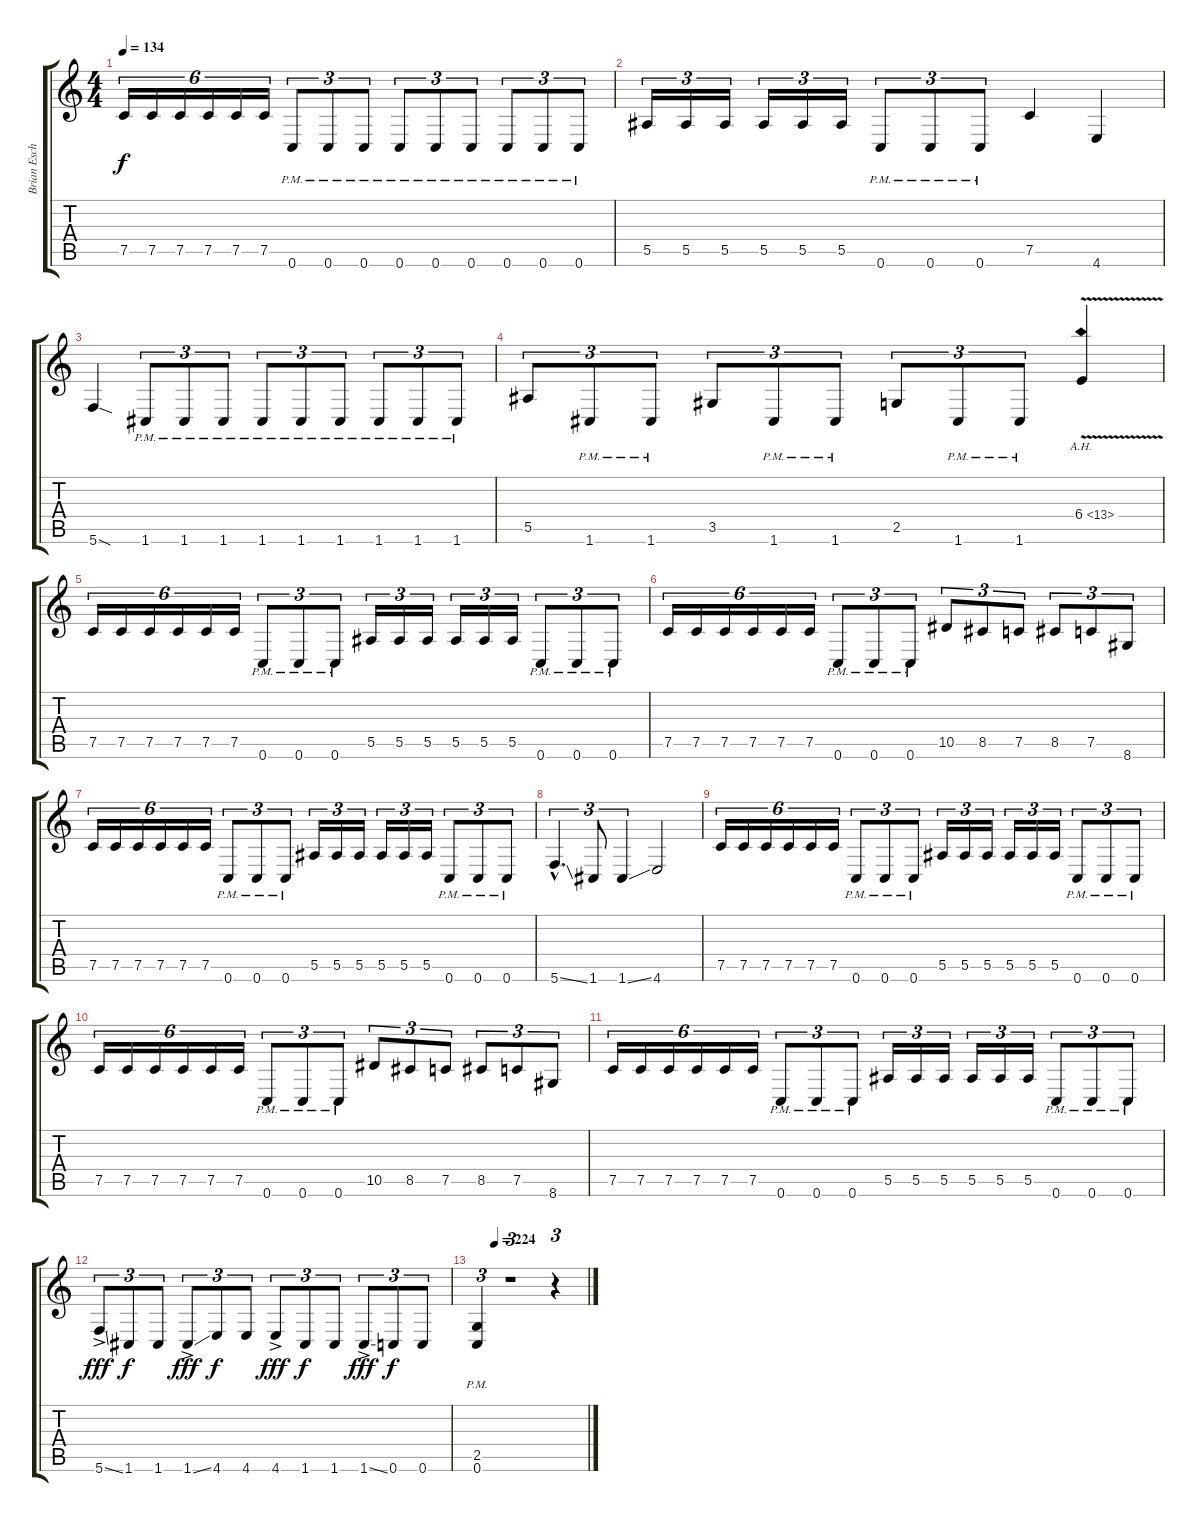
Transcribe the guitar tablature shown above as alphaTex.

\track ("Brian Eschbach (Lead Guitar)" "Brian Esch") {instrument distortionguitar}
\staff {score tabs}
\tuning (C4 G3 Eb3 Bb2 F2 C2) {hide}
\ts (4 4)
\tempo 134
\clef g2
\ks c
7.5.16{tu (6 4) dy f} 7.5.16{tu (6 4)} 7.5.16{tu (6 4)} 7.5.16{tu (6 4)} 7.5.16{tu (6 4)} 7.5.16{tu (6 4)} 0.6{pm}.8{tu (3 2)} 0.6{pm}.8{tu (3 2)} 0.6{pm}.8{tu (3 2)} 0.6{pm}.8{tu (3 2)} 0.6{pm}.8{tu (3 2)} 0.6{pm}.8{tu (3 2)} 0.6{pm}.8{tu (3 2)} 0.6{pm}.8{tu (3 2)} 0.6{pm}.8{tu (3 2)} |
5.5.16{tu (3 2)} 5.5.16{tu (3 2)} 5.5.16{tu (3 2)} 5.5.16{tu (3 2)} 5.5.16{tu (3 2)} 5.5.16{tu (3 2)} 0.6{pm}.8{tu (3 2)} 0.6{pm}.8{tu (3 2)} 0.6{pm}.8{tu (3 2)} 7.5.4 4.6.4 |
5.6{sod}.4 1.6{pm}.8{tu (3 2)} 1.6{pm}.8{tu (3 2)} 1.6{pm}.8{tu (3 2)} 1.6{pm}.8{tu (3 2)} 1.6{pm}.8{tu (3 2)} 1.6{pm}.8{tu (3 2)} 1.6{pm}.8{tu (3 2)} 1.6{pm}.8{tu (3 2)} 1.6{pm}.8{tu (3 2)} |
5.5.8{tu (3 2)} 1.6{pm}.8{tu (3 2)} 1.6{pm}.8{tu (3 2)} 3.5.8{tu (3 2)} 1.6{pm}.8{tu (3 2)} 1.6{pm}.8{tu (3 2)} 2.5.8{tu (3 2)} 1.6{pm}.8{tu (3 2)} 1.6{pm}.8{tu (3 2)} 6.4{ah 7 v}.4 |
7.5.16{tu (6 4)} 7.5.16{tu (6 4)} 7.5.16{tu (6 4)} 7.5.16{tu (6 4)} 7.5.16{tu (6 4)} 7.5.16{tu (6 4)} 0.6{pm}.8{tu (3 2)} 0.6{pm}.8{tu (3 2)} 0.6{pm}.8{tu (3 2)} 5.5.16{tu (3 2)} 5.5.16{tu (3 2)} 5.5.16{tu (3 2)} 5.5.16{tu (3 2)} 5.5.16{tu (3 2)} 5.5.16{tu (3 2)} 0.6{pm}.8{tu (3 2)} 0.6{pm}.8{tu (3 2)} 0.6{pm}.8{tu (3 2)} |
7.5.16{tu (6 4)} 7.5.16{tu (6 4)} 7.5.16{tu (6 4)} 7.5.16{tu (6 4)} 7.5.16{tu (6 4)} 7.5.16{tu (6 4)} 0.6{pm}.8{tu (3 2)} 0.6{pm}.8{tu (3 2)} 0.6{pm}.8{tu (3 2)} 10.5.8{tu (3 2)} 8.5.8{tu (3 2)} 7.5.8{tu (3 2)} 8.5.8{tu (3 2)} 7.5.8{tu (3 2)} 8.6.8{tu (3 2)} |
7.5.16{tu (6 4)} 7.5.16{tu (6 4)} 7.5.16{tu (6 4)} 7.5.16{tu (6 4)} 7.5.16{tu (6 4)} 7.5.16{tu (6 4)} 0.6{pm}.8{tu (3 2)} 0.6{pm}.8{tu (3 2)} 0.6{pm}.8{tu (3 2)} 5.5.16{tu (3 2)} 5.5.16{tu (3 2)} 5.5.16{tu (3 2)} 5.5.16{tu (3 2)} 5.5.16{tu (3 2)} 5.5.16{tu (3 2)} 0.6{pm}.8{tu (3 2)} 0.6{pm}.8{tu (3 2)} 0.6{pm}.8{tu (3 2)} |
5.6{ss hac}.4{d tu (3 2)} 1.6.8{tu (3 2)} 1.6{ss}.4{tu (3 2)} 4.6.2 |
7.5.16{tu (6 4)} 7.5.16{tu (6 4)} 7.5.16{tu (6 4)} 7.5.16{tu (6 4)} 7.5.16{tu (6 4)} 7.5.16{tu (6 4)} 0.6{pm}.8{tu (3 2)} 0.6{pm}.8{tu (3 2)} 0.6{pm}.8{tu (3 2)} 5.5.16{tu (3 2)} 5.5.16{tu (3 2)} 5.5.16{tu (3 2)} 5.5.16{tu (3 2)} 5.5.16{tu (3 2)} 5.5.16{tu (3 2)} 0.6{pm}.8{tu (3 2)} 0.6{pm}.8{tu (3 2)} 0.6{pm}.8{tu (3 2)} |
7.5.16{tu (6 4)} 7.5.16{tu (6 4)} 7.5.16{tu (6 4)} 7.5.16{tu (6 4)} 7.5.16{tu (6 4)} 7.5.16{tu (6 4)} 0.6{pm}.8{tu (3 2)} 0.6{pm}.8{tu (3 2)} 0.6{pm}.8{tu (3 2)} 10.5.8{tu (3 2)} 8.5.8{tu (3 2)} 7.5.8{tu (3 2)} 8.5.8{tu (3 2)} 7.5.8{tu (3 2)} 8.6.8{tu (3 2)} |
7.5.16{tu (6 4)} 7.5.16{tu (6 4)} 7.5.16{tu (6 4)} 7.5.16{tu (6 4)} 7.5.16{tu (6 4)} 7.5.16{tu (6 4)} 0.6{pm}.8{tu (3 2)} 0.6{pm}.8{tu (3 2)} 0.6{pm}.8{tu (3 2)} 5.5.16{tu (3 2)} 5.5.16{tu (3 2)} 5.5.16{tu (3 2)} 5.5.16{tu (3 2)} 5.5.16{tu (3 2)} 5.5.16{tu (3 2)} 0.6{pm}.8{tu (3 2)} 0.6{pm}.8{tu (3 2)} 0.6{pm}.8{tu (3 2)} |
5.6{ss ac}.8{tu (3 2) dy fff} 1.6.8{tu (3 2) dy f} 1.6.8{tu (3 2)} 1.6{ss ac}.8{tu (3 2) dy fff} 4.6.8{tu (3 2) dy f} 4.6.8{tu (3 2)} 4.6{ac}.8{tu (3 2) dy fff} 1.6.8{tu (3 2) dy f} 1.6.8{tu (3 2)} 1.6{ss ac}.8{tu (3 2) dy fff} 0.6.8{tu (3 2) dy f} 0.6.8{tu (3 2)} |
\tempo (224 0.16666666666666666)
(2.5{pm} 0.6{pm}).4{tu (3 2)} r.1{tu (3 2)} r.4{tu (3 2)}
